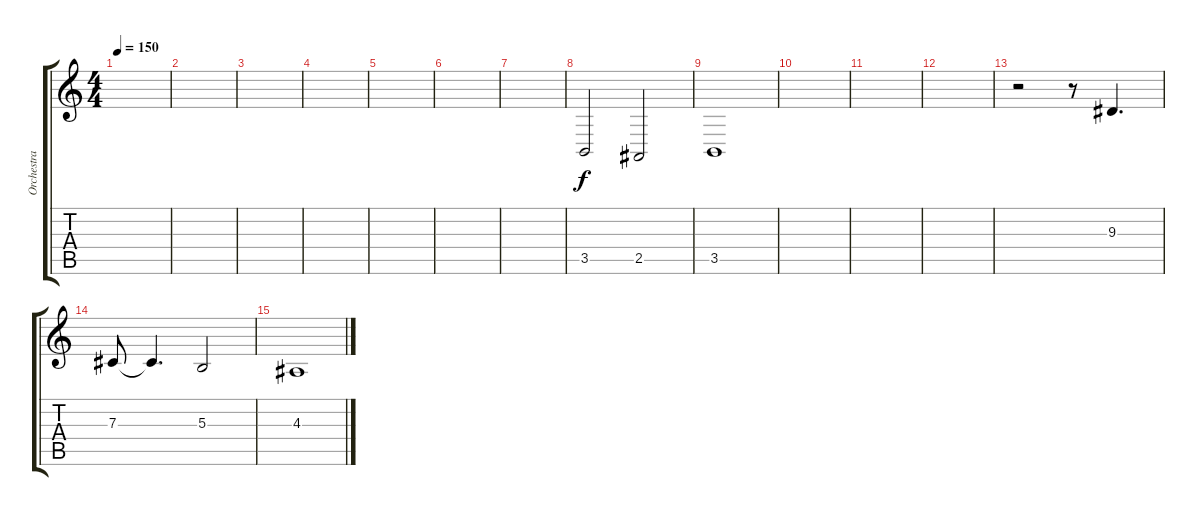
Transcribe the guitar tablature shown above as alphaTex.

\track ("Orchestra 1" "Orchestra ") {instrument stringensemble2}
\staff {score tabs}
\tuning (Eb4 Bb3 Gb3 Db3 Ab2 Eb2) {hide}
\ts (4 4)
\tempo 150
\clef g2
\ks c
|
|
|
|
|
|
|
3.5.2 2.5.2 |
3.5.1 |
|
|
|
r.2 r.8 9.3.4{d} |
7.3.8 7.3{t}.4{d} 5.3.2 |
4.3.1
